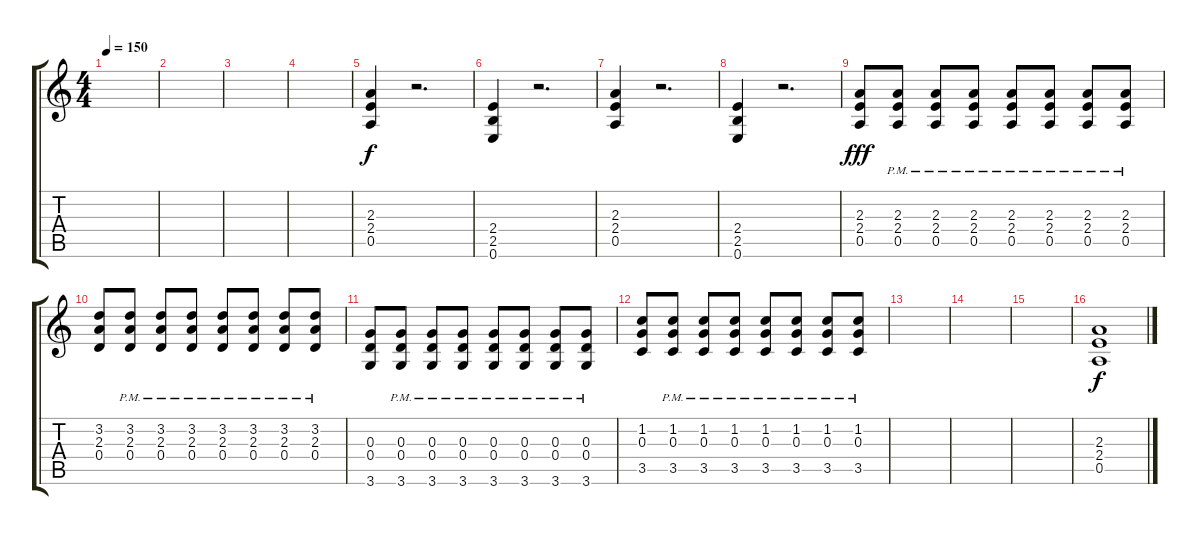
\track "" {instrument distortionguitar}
\staff {score tabs}
\tuning (E4 B3 G3 D3 A2 E2) {hide}
\ts (4 4)
\tempo 150
\clef g2
\ks c
|
|
|
|
(2.3 2.4 0.5).4 r.2{d} |
(2.4 2.5 0.6).4 r.2{d} |
(2.3 2.4 0.5).4 r.2{d} |
(2.4 2.5 0.6).4 r.2{d} |
(2.3 2.4 0.5).8{dy fff} (2.3 2.4{pm} 0.5{pm}).8 (2.3 2.4{pm} 0.5{pm}).8 (2.3 2.4{pm} 0.5{pm}).8 (2.3 2.4{pm} 0.5{pm}).8 (2.3 2.4{pm} 0.5{pm}).8 (2.3 2.4{pm} 0.5{pm}).8 (2.3 2.4{pm} 0.5{pm}).8 |
(3.2 2.3 0.4).8 (3.2 2.3{pm} 0.4{pm}).8 (3.2 2.3{pm} 0.4{pm}).8 (3.2 2.3{pm} 0.4{pm}).8 (3.2 2.3{pm} 0.4{pm}).8 (3.2 2.3{pm} 0.4{pm}).8 (3.2 2.3{pm} 0.4{pm}).8 (3.2 2.3{pm} 0.4{pm}).8 |
(0.3 0.4 3.6).8 (0.3 0.4{pm} 3.6{pm}).8 (0.3 0.4{pm} 3.6{pm}).8 (0.3 0.4{pm} 3.6{pm}).8 (0.3 0.4{pm} 3.6{pm}).8 (0.3 0.4{pm} 3.6{pm}).8 (0.3 0.4{pm} 3.6{pm}).8 (0.3 0.4{pm} 3.6{pm}).8 |
(1.2 0.3 3.5).8 (1.2 0.3{pm} 3.5{pm}).8 (1.2 0.3{pm} 3.5{pm}).8 (1.2 0.3{pm} 3.5{pm}).8 (1.2 0.3{pm} 3.5{pm}).8 (1.2 0.3{pm} 3.5{pm}).8 (1.2 0.3{pm} 3.5{pm}).8 (1.2 0.3{pm} 3.5{pm}).8 |
|
|
|
(2.3 2.4 0.5).1{dy f}
